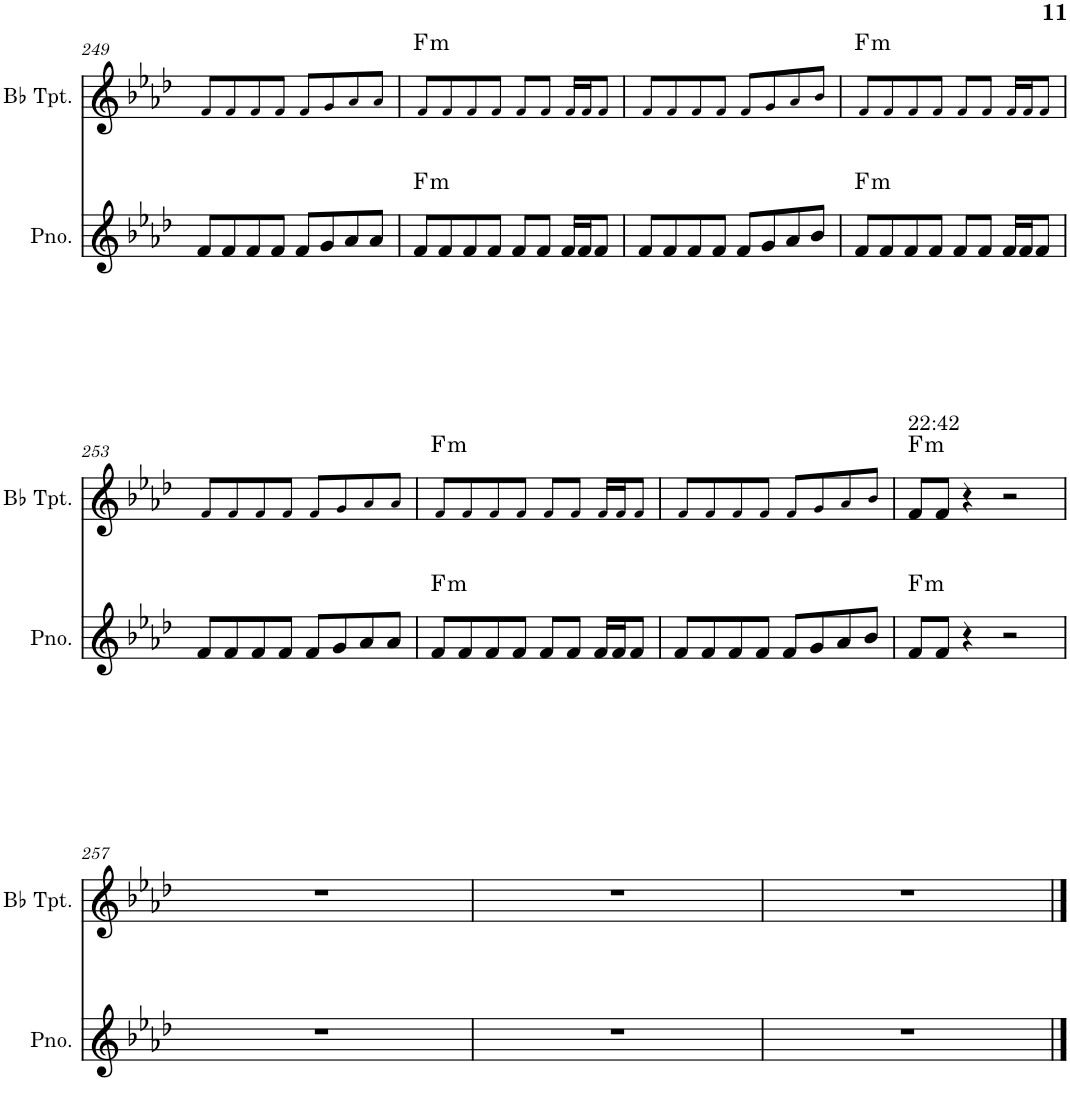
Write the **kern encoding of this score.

**kern	**harte	**kern	**harte
*part2	*part2	*part1	*part1
*staff2	*	*staff1	*
*I"Piano	*	*I"Bb Trumpet	*
*I'Pno.	*	*I'Bb Tpt.	*
!!LO:PB:g=z
*clefG2	*	*clefG2	*
*	*	*Trd1c2	*
*k[b-e-a-d-]	*	*k[b-e-a-d-]	*
*M4/4	*	*M4/4	*
=249	=249	=249	=249
8f/L	.	8f!/L	.
8f/	.	8f!/	.
8f/	.	8f!/	.
8f/J	.	8f!/J	.
8f/L	.	8f!/L	.
8g/	.	8g!/	.
8a-/	.	8a-!/	.
8a-/J	.	8a-!/J	.
=250	=250	=250	=250
!	!LO:H:kt=m	!	!LO:H:kt=m
8f/L	F:min	8f!/L	F:min
8f/	.	8f!/	.
8f/	.	8f!/	.
8f/J	.	8f!/J	.
8f/L	.	8f!/L	.
8f/J	.	8f!/J	.
16f/LL	.	16f!/LL	.
16f/J	.	16f!/J	.
8f/J	.	8f!/J	.
=251	=251	=251	=251
8f/L	.	8f!/L	.
8f/	.	8f!/	.
8f/	.	8f!/	.
8f/J	.	8f!/J	.
8f/L	.	8f!/L	.
8g/	.	8g!/	.
8a-/	.	8a-!/	.
8b-/J	.	8b-!/J	.
=252	=252	=252	=252
!	!LO:H:kt=m	!	!LO:H:kt=m
8f/L	F:min	8f!/L	F:min
8f/	.	8f!/	.
8f/	.	8f!/	.
8f/J	.	8f!/J	.
8f/L	.	8f!/L	.
8f/J	.	8f!/J	.
16f/LL	.	16f!/LL	.
16f/J	.	16f!/J	.
8f/J	.	8f!/J	.
!!LO:LB:g=z
=253	=253	=253	=253
8f/L	.	8f!/L	.
8f/	.	8f!/	.
8f/	.	8f!/	.
8f/J	.	8f!/J	.
8f/L	.	8f!/L	.
8g/	.	8g!/	.
8a-/	.	8a-!/	.
8a-/J	.	8a-!/J	.
=254	=254	=254	=254
!	!LO:H:kt=m	!	!LO:H:kt=m
8f/L	F:min	8f!/L	F:min
8f/	.	8f!/	.
8f/	.	8f!/	.
8f/J	.	8f!/J	.
8f/L	.	8f!/L	.
8f/J	.	8f!/J	.
16f/LL	.	16f!/LL	.
16f/J	.	16f!/J	.
8f/J	.	8f!/J	.
=255	=255	=255	=255
8f/L	.	8f!/L	.
8f/	.	8f!/	.
8f/	.	8f!/	.
8f/J	.	8f!/J	.
8f/L	.	8f!/L	.
8g/	.	8g!/	.
8a-/	.	8a-!/	.
8b-/J	.	8b-!/J	.
=256	=256	=256	=256
!	!LO:H:kt=m	!LO:TX:a:t=22&colon;42	!LO:H:kt=m
8f/L	F:min	8f/L	F:min
8f/J	.	8f/J	.
4r	.	4r	.
2r	.	2r	.
!!LO:LB:g=z
=257	=257	=257	=257
1r	.	1r	.
=258	=258	=258	=258
1r	.	1r	.
=259	=259	=259	=259
1r	.	1r	.
==	==	==	==
*-	*-	*-	*-
